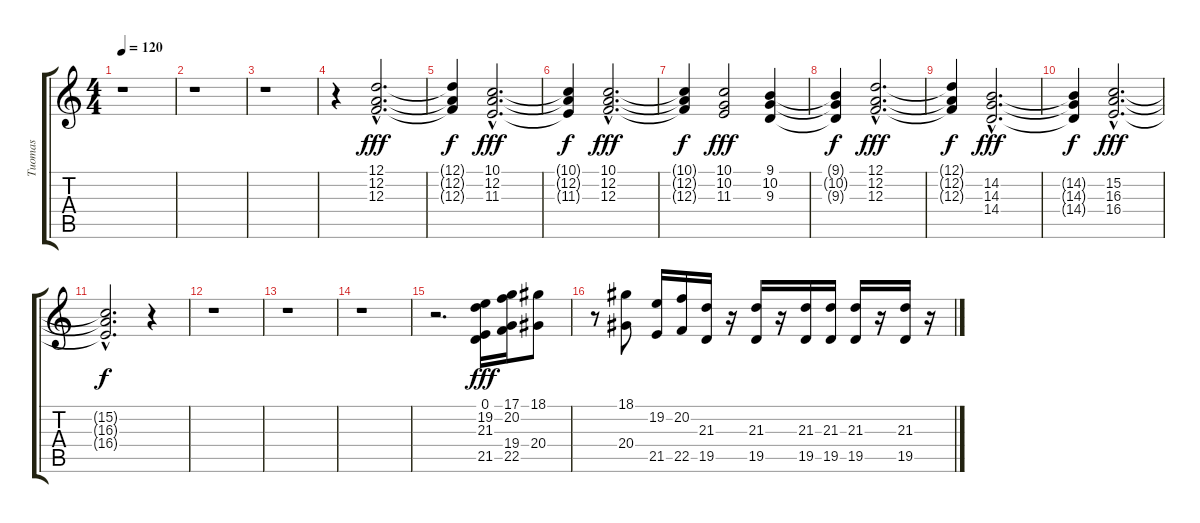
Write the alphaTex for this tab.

\track ("Tuomas" "Tuomas") {instrument stringensemble1}
\staff {score tabs}
\tuning (D4 A3 F3 C3 G2 D2) {hide}
\ts (4 4)
\tempo 120
\clef g2
\ks c
r.1{dy fff} |
r.1 |
r.1 |
r.4 (12.1{hac} 12.2{hac} 12.3{hac}).2{d volume 11} |
(12.1{t} 12.2{t} 12.3{t}).4{dy f} (10.1{hac} 12.2{hac} 11.3{hac}).2{d dy fff} |
(10.1{t} 12.2{t} 11.3{t}).4{dy f} (10.1{hac} 12.2{hac} 12.3{hac}).2{d dy fff} |
(10.1{t} 12.2{t} 12.3{t}).4{dy f} (10.1 10.2 11.3).2{dy fff} (9.1 10.2 9.3).4 |
(9.1{t} 10.2{t} 9.3{t}).4{dy f} (12.1{hac} 12.2{hac} 12.3{hac}).2{d dy fff} |
(12.1{t} 12.2{t} 12.3{t}).4{dy f} (14.2{hac} 14.3{hac} 14.4{hac}).2{d dy fff} |
(14.2{t} 14.3{t} 14.4{t}).4{dy f} (15.2{hac} 16.3{hac} 16.4{hac}).2{d dy fff} |
(15.2{hac t} 16.3{hac t} 16.4{hac t}).2{d dy f} r.4 |
r.1 |
r.1 |
r.1 |
r.2{d} (0.1 19.2 21.3 21.5).16{dy fff volume 12} (17.1 20.2 19.4 22.5).16 (18.1 20.4).8 |
r.8 (18.1 20.4).8 (19.2 21.5).16 (20.2 22.5).16 (21.3 19.5).16 r.16 (21.3 19.5).16 r.16 (21.3 19.5).16 (21.3 19.5).16 (21.3 19.5).16 r.16 (21.3 19.5).16 r.16
